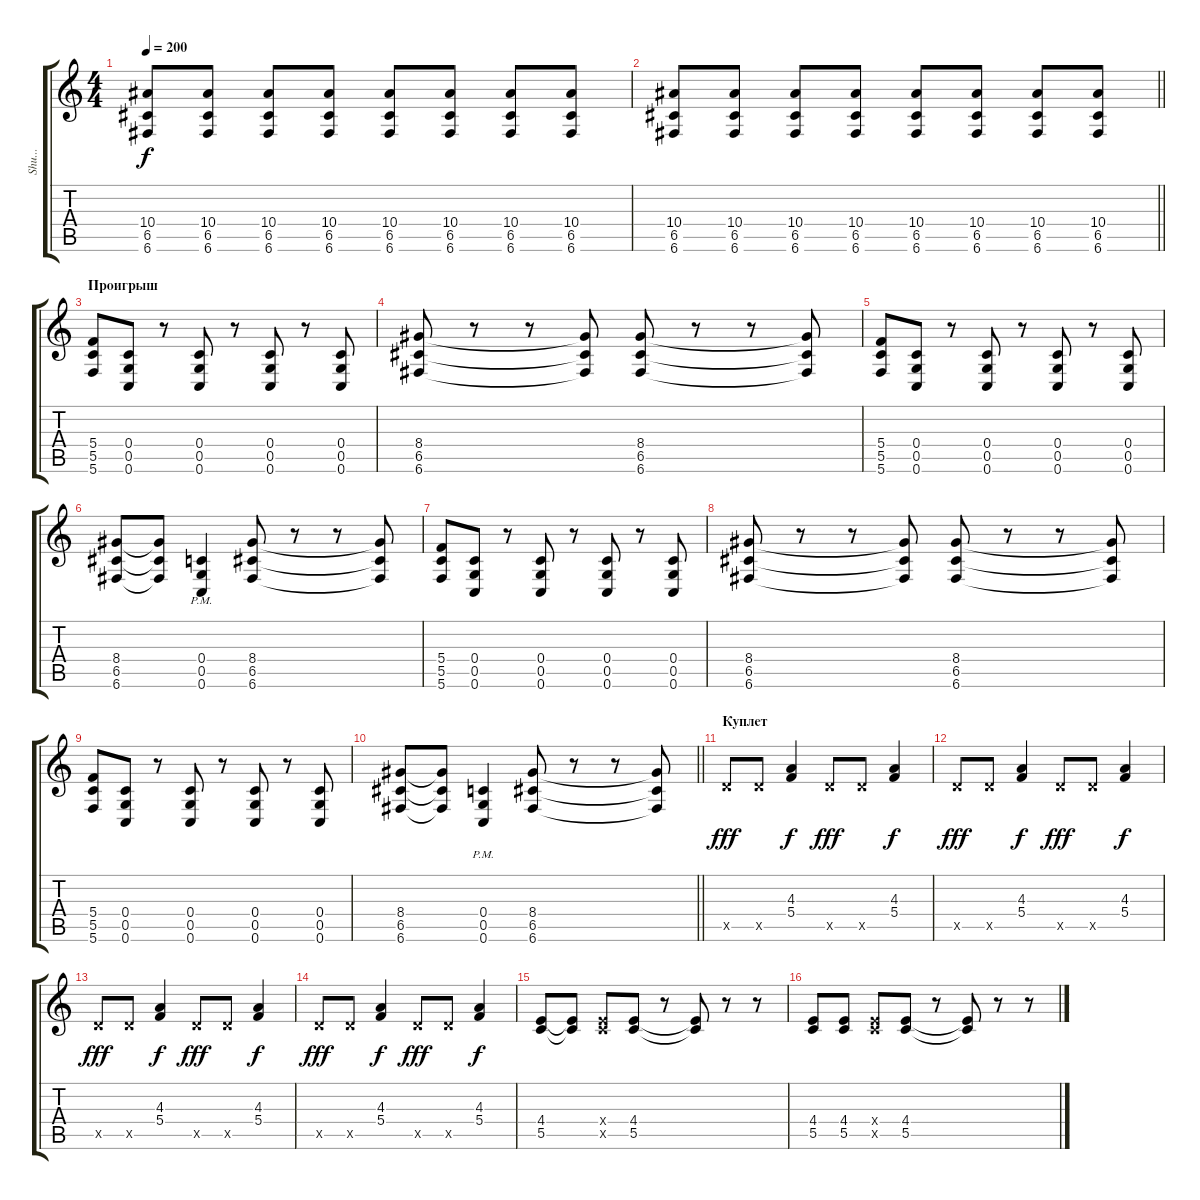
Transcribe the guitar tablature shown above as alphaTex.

\track ("Shu..." "Shu...") {instrument distortionguitar}
\staff {score tabs}
\tuning (D4 A3 F3 C3 G2 C2) {hide}
\ts (4 4)
\tempo 200
\clef g2
\ks c
(10.4 6.5 6.6).8{dy f} (10.4 6.5 6.6).8 (10.4 6.5 6.6).8 (10.4 6.5 6.6).8 (10.4 6.5 6.6).8 (10.4 6.5 6.6).8 (10.4 6.5 6.6).8 (10.4 6.5 6.6).8 |
\barLineRight lightlight
(10.4 6.5 6.6).8 (10.4 6.5 6.6).8 (10.4 6.5 6.6).8 (10.4 6.5 6.6).8 (10.4 6.5 6.6).8 (10.4 6.5 6.6).8 (10.4 6.5 6.6).8 (10.4 6.5 6.6).8 |
\section ("" "Проигрыш")
(5.4 5.5 5.6).8{instrument distortionguitar} (0.4 0.5 0.6).8 r.8 (0.4 0.5 0.6).8 r.8 (0.4 0.5 0.6).8 r.8 (0.4 0.5 0.6).8 |
(8.4 6.5 6.6).8 r.8 r.8 (8.4{t} 6.5{t} 6.6{t}).8 (8.4 6.5 6.6).8 r.8 r.8 (8.4{t} 6.5{t} 6.6{t}).8 |
(5.4 5.5 5.6).8 (0.4 0.5 0.6).8 r.8 (0.4 0.5 0.6).8 r.8 (0.4 0.5 0.6).8 r.8 (0.4 0.5 0.6).8 |
(8.4 6.5 6.6).8 (8.4{t} 6.5{t} 6.6{t}).8 (0.4{pm} 0.5{pm} 0.6{pm}).4 (8.4 6.5 6.6).8 r.8 r.8 (8.4{t} 6.5{t} 6.6{t}).8 |
(5.4 5.5 5.6).8 (0.4 0.5 0.6).8 r.8 (0.4 0.5 0.6).8 r.8 (0.4 0.5 0.6).8 r.8 (0.4 0.5 0.6).8 |
(8.4 6.5 6.6).8 r.8 r.8 (8.4{t} 6.5{t} 6.6{t}).8 (8.4 6.5 6.6).8 r.8 r.8 (8.4{t} 6.5{t} 6.6{t}).8 |
(5.4 5.5 5.6).8 (0.4 0.5 0.6).8 r.8 (0.4 0.5 0.6).8 r.8 (0.4 0.5 0.6).8 r.8 (0.4 0.5 0.6).8 |
\barLineRight lightlight
(8.4 6.5 6.6).8 (8.4{t} 6.5{t} 6.6{t}).8 (0.4{pm} 0.5{pm} 0.6{pm}).4 (8.4 6.5 6.6).8 r.8 r.8 (8.4{t} 6.5{t} 6.6{t}).8 |
\section ("" "Куплет")
7.5{x}.8{dy fff instrument distortionguitar} 7.5{x}.8 (4.3 5.4).4{dy f} 7.5{x}.8{dy fff} 7.5{x}.8 (4.3 5.4).4{dy f} |
7.5{x}.8{dy fff} 7.5{x}.8 (4.3 5.4).4{dy f} 7.5{x}.8{dy fff} 7.5{x}.8 (4.3 5.4).4{dy f} |
7.5{x}.8{dy fff} 7.5{x}.8 (4.3 5.4).4{dy f} 7.5{x}.8{dy fff} 7.5{x}.8 (4.3 5.4).4{dy f} |
7.5{x}.8{dy fff} 7.5{x}.8 (4.3 5.4).4{dy f} 7.5{x}.8{dy fff} 7.5{x}.8 (4.3 5.4).4{dy f} |
(4.4 5.5).8 (4.4{t} 5.5{t}).8 (4.4{x} 5.5{x}).8 (4.4 5.5).8 r.8 (4.4{t} 5.5{t}).8 r.8 r.8 |
(4.4 5.5).8 (4.4 5.5).8 (4.4{x} 5.5{x}).8 (4.4 5.5).8 r.8 (4.4{t} 5.5{t}).8 r.8 r.8
